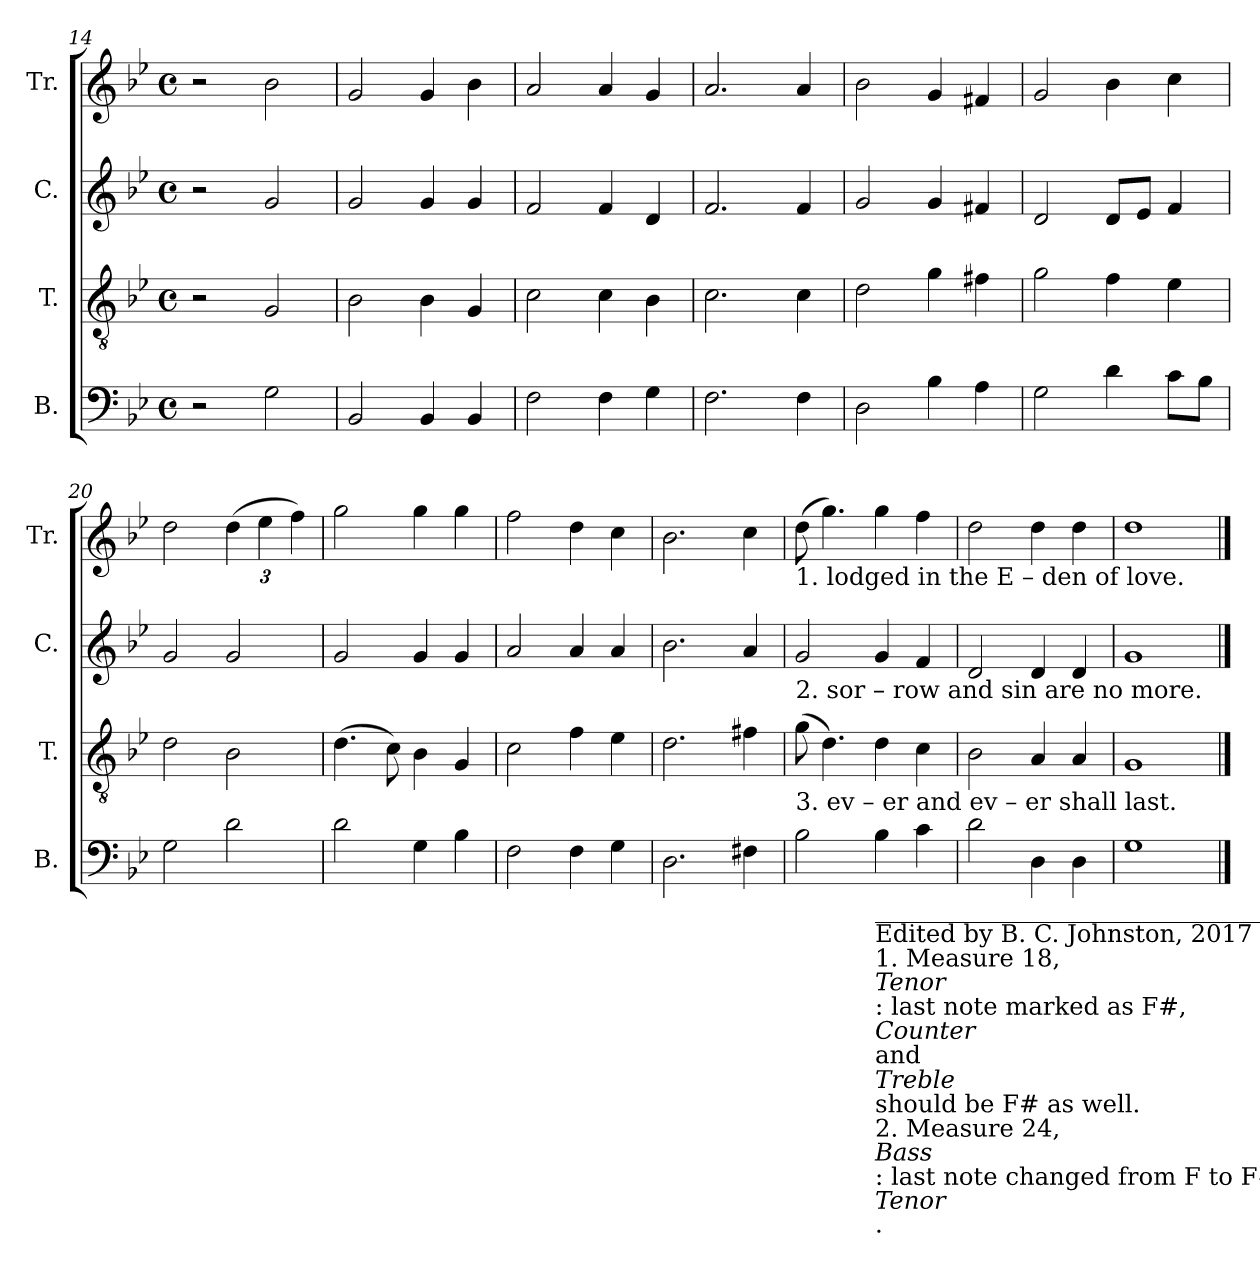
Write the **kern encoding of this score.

**kern	**kern	**kern	**kern
*part4	*part3	*part2	*part1
*staff4	*staff3	*staff2	*staff1
*I"B.	*I"T.	*I"C.	*I"Tr.
*I'B.	*I'T.	*I'C.	*I'Tr.
*clefF4	*clefGv2	*clefG2	*clefG2
*k[b-e-]	*k[b-e-]	*k[b-e-]	*k[b-e-]
*M4/4	*M4/4	*M4/4	*M4/4
*met(c)	*met(c)	*met(c)	*met(c)
=14	=14	=14	=14
2r	2r	2r	2r
2G\	2G/	2g/	2b-\
=15	=15	=15	=15
2BB-/	2B-\	2g/	2g/
4BB-/	4B-\	4g/	4g/
4BB-/	4G/	4g/	4b-\
=16	=16	=16	=16
2F\	2c\	2f/	2a/
4F\	4c\	4f/	4a/
4G\	4B-\	4d/	4g/
=17	=17	=17	=17
2.F\	2.c\	2.f/	2.a/
4F\	4c\	4f/	4a/
=18	=18	=18	=18
2D\	2d\	2g/	2b-\
4B-\	4g\	4g/	4g/
4A\	4f#X\	4f#X/	4f#X/
=19	=19	=19	=19
2G\	2g\	2d/	2g/
4d\	4f\	8d/L	4b-\
.	.	8e-/J	.
8c\L	4e-\	4f/	4cc\
8B-\J	.	.	.
=20	=20	=20	=20
2G\	2d\	2g/	2dd\
*	*	*	*Xbrackettup
2d\	2B-\	2g/	(6dd\
.	.	.	6ee-\
.	.	.	6ff\)
=21	=21	=21	=21
2d\	(4.d\	2g/	2gg\
.	8c\)	.	.
4G\	4B-\	4g/	4gg\
4B-\	4G/	4g/	4gg\
=22	=22	=22	=22
2F\	2c\	2a/	2ff\
4F\	4f\	4a/	4dd\
4G\	4e-\	4a/	4cc\
=23	=23	=23	=23
2.D\	2.d\	2.b-\	2.b-\
4F#X\	4f#X\	4a/	4cc\
!!LO:LB:g=z
=24	=24	=24	=24
!	!	!	!LO:TX:b:t=1. lodged  in   the   E – den  of   love.
!	!	!LO:TX:b:t=2. sor – row  and   sin   are  no  more.	!
!	!LO:TX:b:t=3. ev   –   er   and   ev –  er  shall   last.	!	!
2B-\	(8g\	2g/	(8dd\
.	4.d\)	.	4.gg\)
!LO:TX:b:t=__________________________________________	!	!	!
!LO:TX:b:t=Edited by B. C. Johnston, 2017	!	!	!
!LO:TX:b:t=1. Measure 18,	!	!	!
!LO:TX:b:i:t=Tenor	!	!	!
!LO:TX:b:t=&colon; last note marked as F#,	!	!	!
!LO:TX:b:i:t=Counter	!	!	!
!LO:TX:b:t=and	!	!	!
!LO:TX:b:i:t=Treble	!	!	!
!LO:TX:b:t=should be F# as well.	!	!	!
!LO:TX:b:t=2. Measure 24,	!	!	!
!LO:TX:b:i:t=Bass	!	!	!
!LO:TX:b:t=&colon; last note changed from F to F#, as in	!	!	!
!LO:TX:b:i:t=Tenor	!	!	!
!LO:TX:b:t=.	!	!	!
4B-\	4d\	4g/	4gg\
4c\	4c\	4f/	4ff\
=25	=25	=25	=25
2d\	2B-\	2d/	2dd\
4D\	4A/	4d/	4dd\
4D\	4A/	4d/	4dd\
=26	=26	=26	=26
1G	1G	1g	1dd
==	==	==	==
*-	*-	*-	*-
